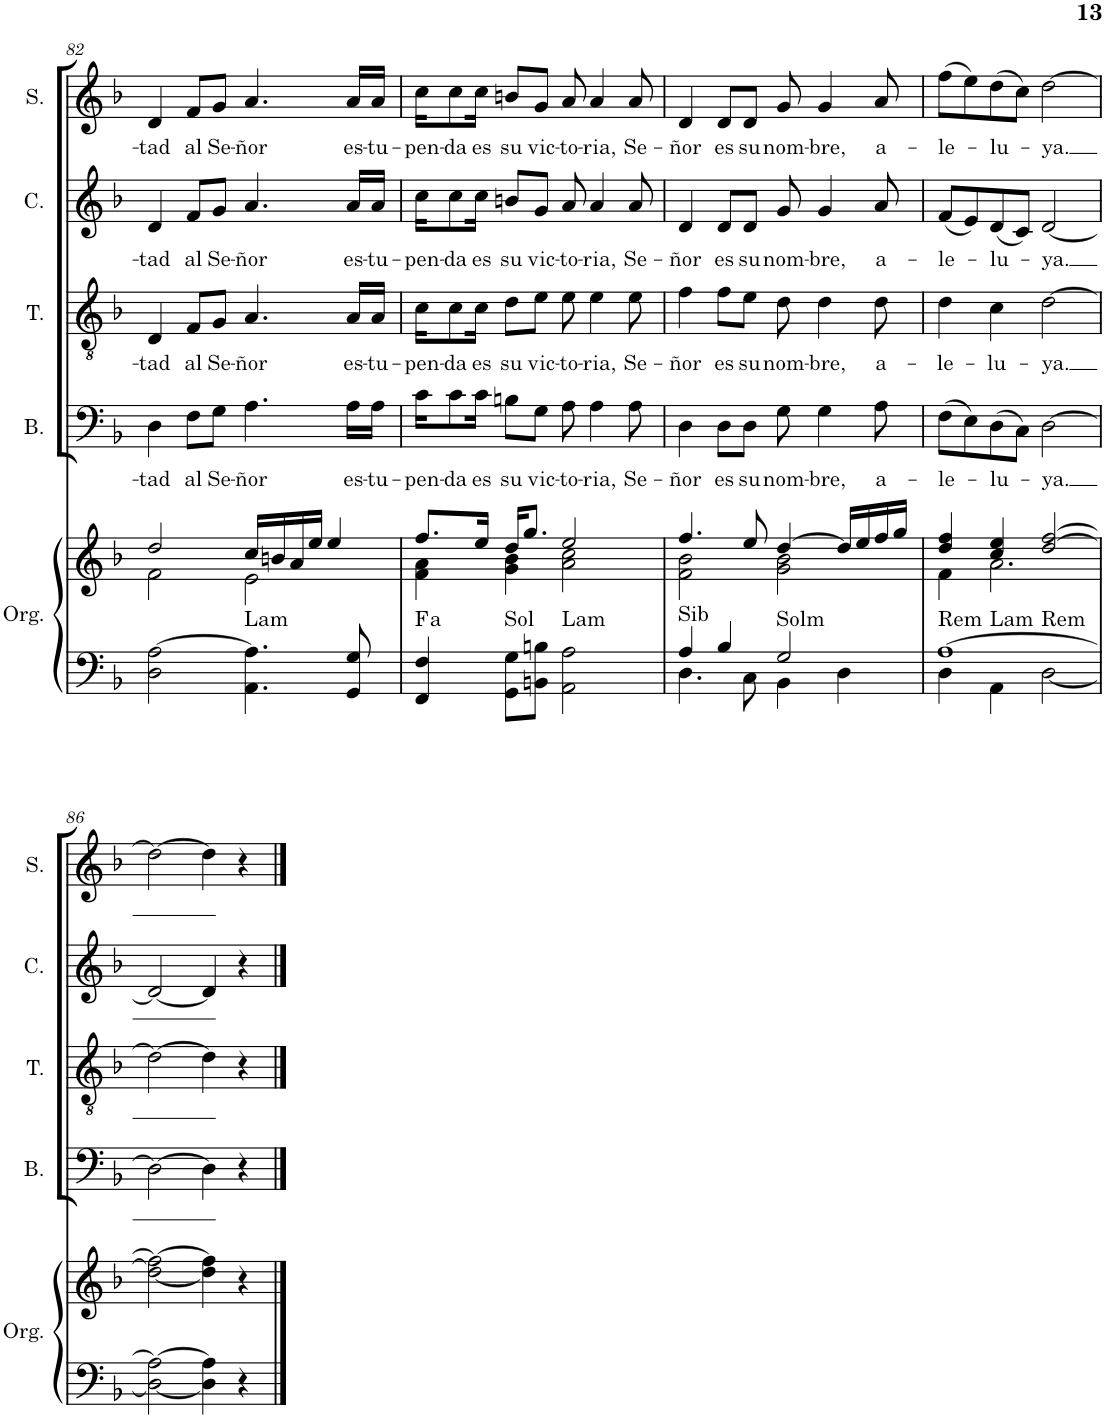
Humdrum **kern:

**kern	**kern	**harte	**kern	**text	**kern	**text	**kern	**text	**kern	**text
*part5	*part5	*part5	*part4	*part4	*part3	*part3	*part2	*part2	*part1	*part1
*staff6	*staff5	*	*staff4	*staff4	*staff3	*staff3	*staff2	*staff2	*staff1	*staff1
*I"Órgano	*	*	*I"Bajo	*	*I"Tenor	*	*I"Contralto	*	*I"Soprano	*
*	*	*	*I'B.	*	*I'T.	*	*I'C.	*	*I'S.	*
!!LO:PB:g=z
*clefF4	*clefG2	*	*clefF4	*	*clefGv2	*	*clefG2	*	*clefG2	*
*k[b-]	*k[b-]	*	*k[b-]	*	*k[b-]	*	*k[b-]	*	*k[b-]	*
*M4/4	*M4/4	*	*M4/4	*	*M4/4	*	*M4/4	*	*M4/4	*
*met(c)	*met(c)	*	*met(c)	*	*met(c)	*	*met(c)	*	*met(c)	*
=82	=82	=82	=82	=82	=82	=82	=82	=82	=82	=82
*	*^	*	*	*	*	*	*	*	*	*
!	!	!	!	!	!LO:LY:b	!	!LO:LY:b	!	!LO:LY:b	!	!LO:LY:b
2D\ [2A\	2dd/	2f\	.	4D\	-tad	4D/	-tad	4d/	-tad	4d/	-tad
!	!	!	!	!	!LO:LY:b	!	!LO:LY:b	!	!LO:LY:b	!	!LO:LY:b
.	.	.	.	8F\L	al	8F/L	al	8f/L	al	8f/L	al
!	!	!	!	!	!LO:LY:b	!	!LO:LY:b	!	!LO:LY:b	!	!LO:LY:b
.	.	.	.	8G\J	Se-	8G/J	Se-	8g/J	Se-	8g/J	Se-
!	!	!	!LO:H:kt=Lam	!	!LO:LY:b	!	!LO:LY:b	!	!LO:LY:b	!	!LO:LY:b
4.AA\ 4.A\]	16cc/LL	2e\	N	4.A\	-ñor	4.A/	-ñor	4.a/	-ñor	4.a/	-ñor
.	16bn/	.	.	.	.	.	.	.	.	.	.
.	16a/	.	.	.	.	.	.	.	.	.	.
.	16ee/JJ	.	.	.	.	.	.	.	.	.	.
.	4ee/	.	.	.	.	.	.	.	.	.	.
!	!	!	!	!	!LO:LY:b	!	!LO:LY:b	!	!LO:LY:b	!	!LO:LY:b
8GG/ 8G/	.	.	.	16A\LL	es-	16A/LL	es-	16a/LL	es-	16a/LL	es-
!	!	!	!	!	!LO:LY:b	!	!LO:LY:b	!	!LO:LY:b	!	!LO:LY:b
.	.	.	.	16A\JJ	-tu-	16A/JJ	-tu-	16a/JJ	-tu-	16a/JJ	-tu-
=83	=83	=83	=83	=83	=83	=83	=83	=83	=83	=83	=83
!	!	!	!LO:H:kt=a	!	!LO:LY:b	!	!LO:LY:b	!	!LO:LY:b	!	!LO:LY:b
4FF/ 4F/	8.ff/L	4f\ 4a\	.	16c\KL	-pen-	16c\KL	-pen-	16cc\KL	-pen-	16cc\KL	-pen-
!	!	!	!	!	!LO:LY:b	!	!LO:LY:b	!	!LO:LY:b	!	!LO:LY:b
.	.	.	.	8c\	-da	8c\	-da	8cc\	-da	8cc\	-da
!	!	!	!	!	!LO:LY:b	!	!LO:LY:b	!	!LO:LY:b	!	!LO:LY:b
.	16ee/Jk	.	.	16c\Jk	es	16c\Jk	es	16cc\Jk	es	16cc\Jk	es
!	!	!	!LO:H:kt=Sol	!	!LO:LY:b	!	!LO:LY:b	!	!LO:LY:b	!	!LO:LY:b
8GG\ 8G\L	16dd/KL	4g\ 4b-\	N	8Bn\L	su	8d\L	su	8bn/L	su	8bn/L	su
.	8.gg/J	.	.	.	.	.	.	.	.	.	.
!	!	!	!	!	!LO:LY:b	!	!LO:LY:b	!	!LO:LY:b	!	!LO:LY:b
8BBn\ 8Bn\J	.	.	.	8G\J	vic-	8e\J	vic-	8g/J	vic-	8g/J	vic-
!	!	!	!LO:H:kt=Lam	!	!LO:LY:b	!	!LO:LY:b	!	!LO:LY:b	!	!LO:LY:b
2AA\ 2A\	2ee/	2a\ 2cc\	N	8A\	-to-	8e\	-to-	8a/	-to-	8a/	-to-
!	!	!	!	!	!LO:LY:b	!	!LO:LY:b	!	!LO:LY:b	!	!LO:LY:b
.	.	.	.	4A\	-ria,	4e\	-ria,	4a/	-ria,	4a/	-ria,
!	!	!	!	!	!LO:LY:b	!	!LO:LY:b	!	!LO:LY:b	!	!LO:LY:b
.	.	.	.	8A\	Se-	8e\	Se-	8a/	Se-	8a/	Se-
=84	=84	=84	=84	=84	=84	=84	=84	=84	=84	=84	=84
*^	*	*	*	*	*	*	*	*	*	*	*
!	!	!	!	!LO:H:kt=Sib	!	!LO:LY:b	!	!LO:LY:b	!	!LO:LY:b	!	!LO:LY:b
4A/	4.D\	4.ff/	2f\ 2b-\	N	4D\	-ñor	4f\	-ñor	4d/	-ñor	4d/	-ñor
!	!	!	!	!	!	!LO:LY:b	!	!LO:LY:b	!	!LO:LY:b	!	!LO:LY:b
4B-/	.	.	.	.	8D\L	es	8f\L	es	8d/L	es	8d/L	es
!	!	!	!	!	!	!LO:LY:b	!	!LO:LY:b	!	!LO:LY:b	!	!LO:LY:b
.	8C\	8ee/	.	.	8D\J	su	8e\J	su	8d/J	su	8d/J	su
!	!	!	!	!LO:H:kt=Solm	!	!LO:LY:b	!	!LO:LY:b	!	!LO:LY:b	!	!LO:LY:b
2G/	4BB-\	[4dd/	2g\ 2b-\	N	8G\	nom-	8d\	nom-	8g/	nom-	8g/	nom-
!	!	!	!	!	!	!LO:LY:b	!	!LO:LY:b	!	!LO:LY:b	!	!LO:LY:b
.	.	.	.	.	4G\	-bre,	4d\	-bre,	4g/	-bre,	4g/	-bre,
.	4D\	16dd/LL]	.	.	.	.	.	.	.	.	.	.
.	.	16ee/	.	.	.	.	.	.	.	.	.	.
!	!	!	!	!	!	!LO:LY:b	!	!LO:LY:b	!	!LO:LY:b	!	!LO:LY:b
.	.	16ff/	.	.	8A\	a-	8d\	a-	8a/	a-	8a/	a-
.	.	16gg/JJ	.	.	.	.	.	.	.	.	.	.
=85	=85	=85	=85	=85	=85	=85	=85	=85	=85	=85	=85	=85
!	!	!	!	!LO:H:n=1:kt=Rem	!	!LO:LY:b	!	!LO:LY:b	!	!LO:LY:b	!	!LO:LY:b
!	!	!	!	!LO:H:n=2:kt=Lam	!	!	!	!	!	!	!	!
!	!	!	!	!LO:H:n=3:kt=Rem	!	!	!	!	!	!	!	!
[1A	4D\	4dd/ 4ff/	4f\	N N N	(8F\L	-le-	4d\	le-	(8f/L	-le-	(8ff\L	-le-
.	.	.	.	.	8E\)	.	.	.	8e/)	.	8ee\)	.
!	!	!	!	!	!	!LO:LY:b	!	!LO:LY:b	!	!LO:LY:b	!	!LO:LY:b
.	4AA\	4cc/ 4ee/	2.a\	.	(8D\	-lu-	4c\	-lu-	(8d/	-lu-	(8dd\	-lu-
.	.	.	.	.	8C\J)	.	.	.	8c/J)	.	8cc\J)	.
!	!	!	!	!	!	!LO:LY:b	!	!LO:LY:b	!	!LO:LY:b	!	!LO:LY:b
.	[2D\	[2dd/ [2ff/	.	.	[2D\	-ya.	[2d\	-ya.	[2d/	-ya.	[2dd\	-ya.
*v	*v	*	*	*	*	*	*	*	*	*	*	*
*	*v	*v	*	*	*	*	*	*	*	*	*
!!LO:LB:g=z
=86	=86	=86	=86	=86	=86	=86	=86	=86	=86	=86
2D\_ 2A\_	2dd\_ 2ff\_	.	2D\_	.	2d\_	.	2d/_	.	2dd\_	.
4D\] 4A\]	4dd\] 4ff\]	.	4D\]	.	4d\]	.	4d/]	.	4dd\]	.
4r	4r	.	4r	.	4r	.	4r	.	4r	.
==	==	==	==	==	==	==	==	==	==	==
*-	*-	*-	*-	*-	*-	*-	*-	*-	*-	*-
